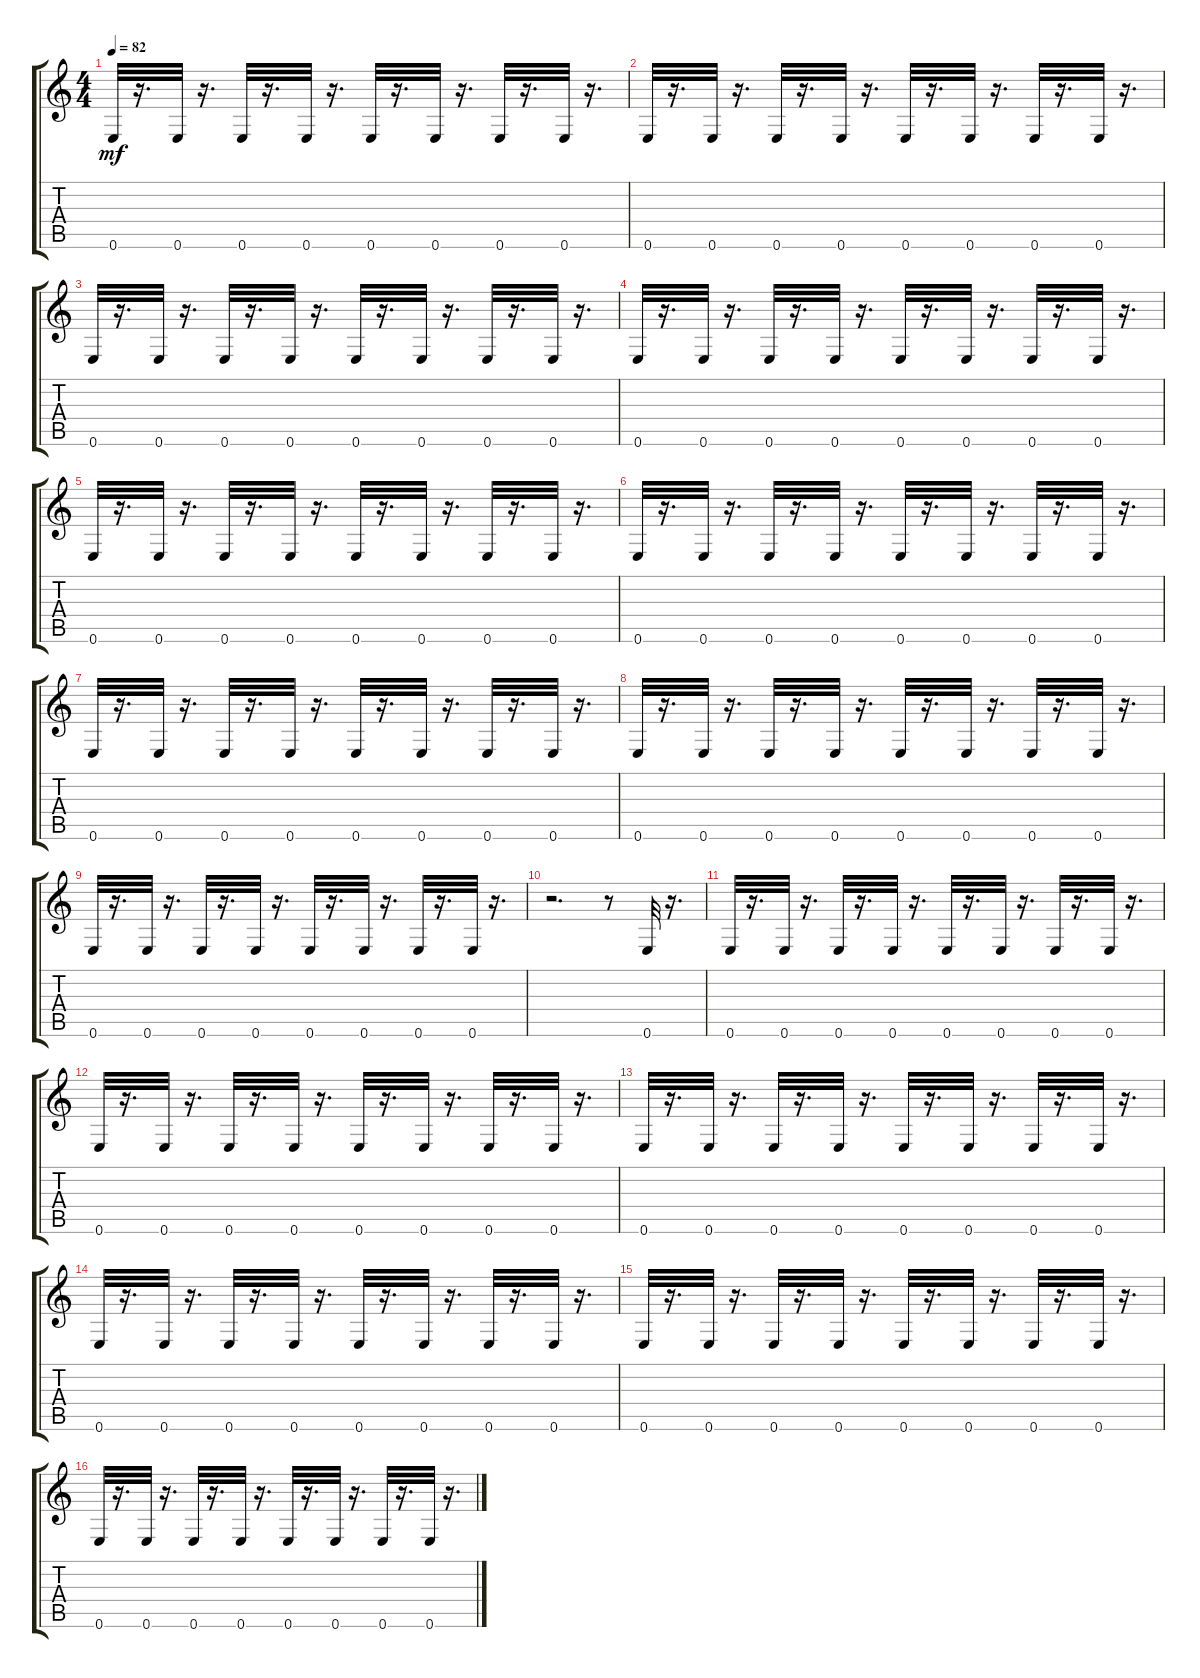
\track "" {instrument synthbass1}
\staff {score tabs}
\tuning (E4 B3 G3 D3 A2 E2) {hide}
\ts (4 4)
\tempo 82
\clef g2
\ks c
0.6.32{dy mf} r.16{d} 0.6.32 r.16{d} 0.6.32 r.16{d} 0.6.32 r.16{d} 0.6.32 r.16{d} 0.6.32 r.16{d} 0.6.32 r.16{d} 0.6.32 r.16{d} |
0.6.32 r.16{d} 0.6.32 r.16{d} 0.6.32 r.16{d} 0.6.32 r.16{d} 0.6.32 r.16{d} 0.6.32 r.16{d} 0.6.32 r.16{d} 0.6.32 r.16{d} |
0.6.32 r.16{d} 0.6.32 r.16{d} 0.6.32 r.16{d} 0.6.32 r.16{d} 0.6.32 r.16{d} 0.6.32 r.16{d} 0.6.32 r.16{d} 0.6.32 r.16{d} |
0.6.32 r.16{d} 0.6.32 r.16{d} 0.6.32 r.16{d} 0.6.32 r.16{d} 0.6.32 r.16{d} 0.6.32 r.16{d} 0.6.32 r.16{d} 0.6.32 r.16{d} |
0.6.32 r.16{d} 0.6.32 r.16{d} 0.6.32 r.16{d} 0.6.32 r.16{d} 0.6.32 r.16{d} 0.6.32 r.16{d} 0.6.32 r.16{d} 0.6.32 r.16{d} |
0.6.32 r.16{d} 0.6.32 r.16{d} 0.6.32 r.16{d} 0.6.32 r.16{d} 0.6.32 r.16{d} 0.6.32 r.16{d} 0.6.32 r.16{d} 0.6.32 r.16{d} |
0.6.32 r.16{d} 0.6.32 r.16{d} 0.6.32 r.16{d} 0.6.32 r.16{d} 0.6.32 r.16{d} 0.6.32 r.16{d} 0.6.32 r.16{d} 0.6.32 r.16{d} |
0.6.32 r.16{d} 0.6.32 r.16{d} 0.6.32 r.16{d} 0.6.32 r.16{d} 0.6.32 r.16{d} 0.6.32 r.16{d} 0.6.32 r.16{d} 0.6.32 r.16{d} |
0.6.32 r.16{d} 0.6.32 r.16{d} 0.6.32 r.16{d} 0.6.32 r.16{d} 0.6.32 r.16{d} 0.6.32 r.16{d} 0.6.32 r.16{d} 0.6.32 r.16{d} |
r.2{d} r.8 0.6.32 r.16{d} |
0.6.32 r.16{d} 0.6.32 r.16{d} 0.6.32 r.16{d} 0.6.32 r.16{d} 0.6.32 r.16{d} 0.6.32 r.16{d} 0.6.32 r.16{d} 0.6.32 r.16{d} |
0.6.32 r.16{d} 0.6.32 r.16{d} 0.6.32 r.16{d} 0.6.32 r.16{d} 0.6.32 r.16{d} 0.6.32 r.16{d} 0.6.32 r.16{d} 0.6.32 r.16{d} |
0.6.32 r.16{d} 0.6.32 r.16{d} 0.6.32 r.16{d} 0.6.32 r.16{d} 0.6.32 r.16{d} 0.6.32 r.16{d} 0.6.32 r.16{d} 0.6.32 r.16{d} |
0.6.32 r.16{d} 0.6.32 r.16{d} 0.6.32 r.16{d} 0.6.32 r.16{d} 0.6.32 r.16{d} 0.6.32 r.16{d} 0.6.32 r.16{d} 0.6.32 r.16{d} |
0.6.32 r.16{d} 0.6.32 r.16{d} 0.6.32 r.16{d} 0.6.32 r.16{d} 0.6.32 r.16{d} 0.6.32 r.16{d} 0.6.32 r.16{d} 0.6.32 r.16{d} |
0.6.32 r.16{d} 0.6.32 r.16{d} 0.6.32 r.16{d} 0.6.32 r.16{d} 0.6.32 r.16{d} 0.6.32 r.16{d} 0.6.32 r.16{d} 0.6.32 r.16{d}
